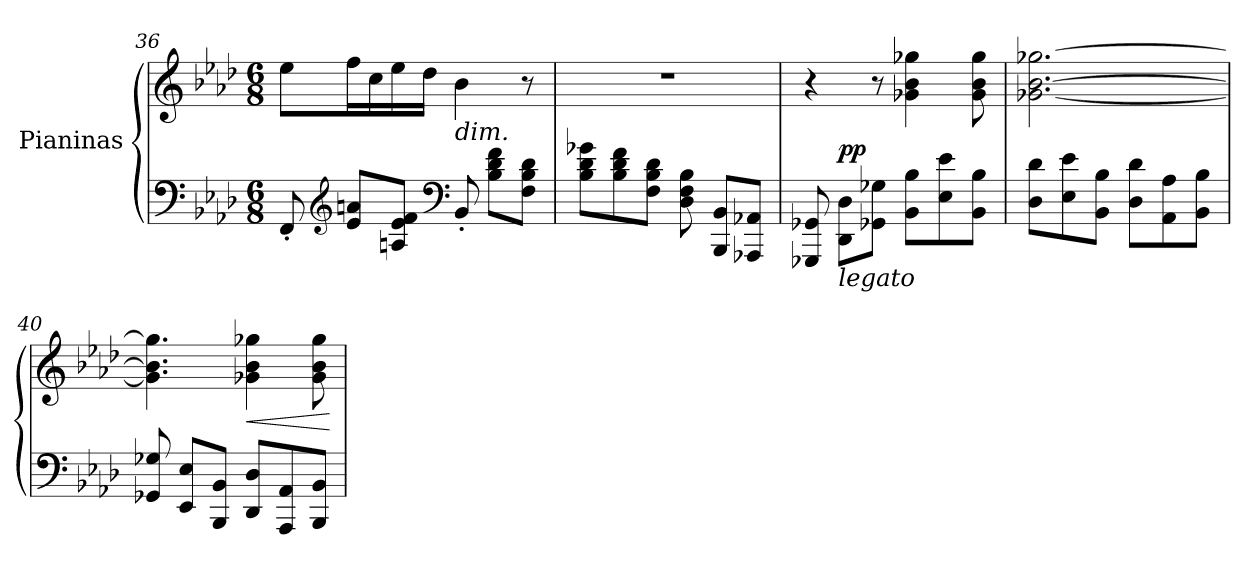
**kern	**kern	**dynam
*part1	*part1	*part1
*staff2	*staff1	*staff1/2
*I"Pianinas	*	*
*clefF4	*clefG2	*
*k[b-e-a-d-]	*k[b-e-a-d-]	*
*M6/8	*M6/8	*
=36	=36	=36
8FF'/	8ee-\L	.
*clefG2	*	*
8e-/ 8an/L	16ff\L	.
.	16cc\	.
8An/ 8e-/ 8f/J	16ee-\	.
.	16dd-\JJ	.
*clefF4	*	*
!	!LO:TX:b:i:t=dim.	!
8BB-'/	4b-\	.
8B-\ 8d-\ 8f\L	.	.
8F\ 8B-\ 8d-\J	8r	.
=37	=37	=37
8B-\ 8d-\ 8g-X\L	2.r	.
8B-\ 8d-\ 8f\	.	.
8F\ 8B-\ 8d-\J	.	.
8D-\ 8F\ 8B-\	.	.
8BBB-/ 8BB-/L	.	.
8AAA-X/ 8AA-X/J	.	.
=38	=38	=38
8GGG-X/ 8GG-X/	4r	.
!LO:TX:b:i:t=legato	!	!
!	!	!LO:DY:a=2
8DD-\ 8D-\L	.	pp
8GG-X\ 8G-X\J	8r	.
8BB-\ 8B-\L	4g-X\ 4b-\ 4gg-X\	.
8E-\ 8e-\	.	.
8BB-\ 8B-\J	8g-\ 8b-\ 8gg-\	.
!!LO:LB:g=z
=39	=39	=39
8D-\ 8d-\L	[2.g-X\ [2.b-\ [2.gg-X\	.
8E-\ 8e-\	.	.
8BB-\ 8B-\J	.	.
8D-\ 8d-\L	.	.
8AA-\ 8A-\	.	.
8BB-\ 8B-\J	.	.
=40	=40	=40
8GG-X/ 8G-X/	4.g-\] 4.b-\] 4.gg-\]	.
8EE-/ 8E-/L	.	.
8BBB-/ 8BB-/J	.	.
!	!	!LO:HP:b
8DD-/ 8D-/L	4g-X\ 4b-\ 4gg-X\	<
8AAA-/ 8AA-/	.	.
8BBB-/ 8BB-/J	8g-\ 8b-\ 8gg-\	.
.	.	[
=	=	=
*-	*-	*-
